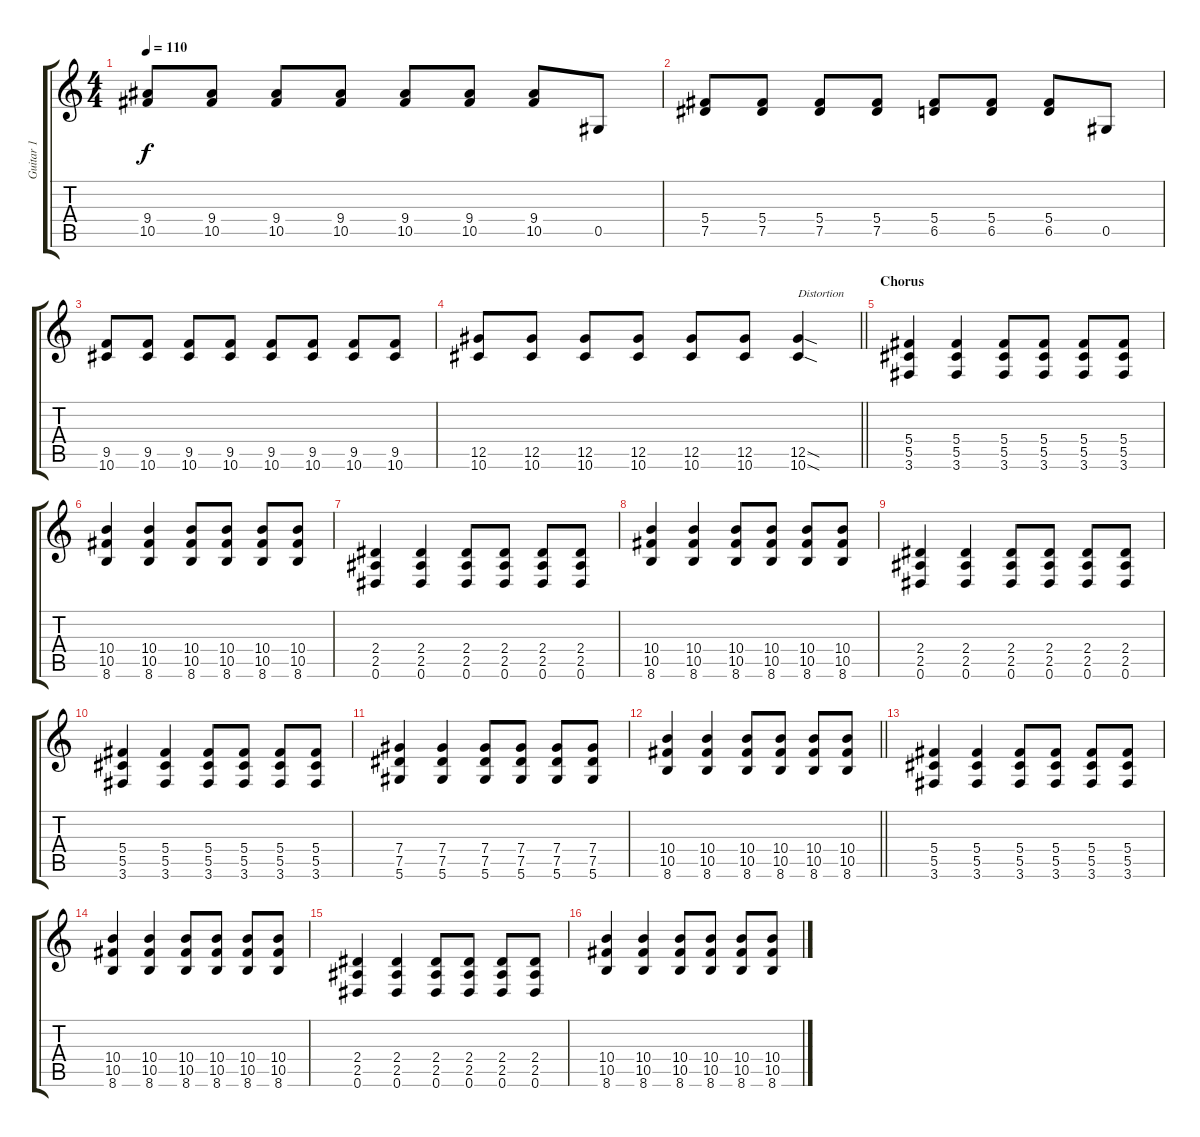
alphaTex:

\track ("Guitar 1" "Guitar 1") {instrument electricguitarmuted}
\staff {score tabs}
\tuning (Eb4 Bb3 Gb3 Db3 Ab2 Eb2) {hide}
\ts (4 4)
\tempo 110
\clef g2
\ks c
(9.4 10.5).8{dy f} (9.4 10.5).8 (9.4 10.5).8 (9.4 10.5).8 (9.4 10.5).8 (9.4 10.5).8 (9.4 10.5).8 0.5.8 |
(5.4 7.5).8 (5.4 7.5).8 (5.4 7.5).8 (5.4 7.5).8 (5.4 6.5).8 (5.4 6.5).8 (5.4 6.5).8 0.5.8 |
(9.5 10.6).8 (9.5 10.6).8 (9.5 10.6).8 (9.5 10.6).8 (9.5 10.6).8 (9.5 10.6).8 (9.5 10.6).8 (9.5 10.6).8 |
\barLineRight lightlight
(12.5 10.6).8 (12.5 10.6).8 (12.5 10.6).8 (12.5 10.6).8 (12.5 10.6).8 (12.5 10.6).8 (12.5{sod} 10.6{sod}).4{txt "Distortion" instrument distortionguitar} |
\section ("" "Chorus")
(5.4 5.5 3.6).4 (5.4 5.5 3.6).4 (5.4 5.5 3.6).8 (5.4 5.5 3.6).8 (5.4 5.5 3.6).8 (5.4 5.5 3.6).8 |
(10.4 10.5 8.6).4 (10.4 10.5 8.6).4 (10.4 10.5 8.6).8 (10.4 10.5 8.6).8 (10.4 10.5 8.6).8 (10.4 10.5 8.6).8 |
(2.4 2.5 0.6).4 (2.4 2.5 0.6).4 (2.4 2.5 0.6).8 (2.4 2.5 0.6).8 (2.4 2.5 0.6).8 (2.4 2.5 0.6).8 |
(10.4 10.5 8.6).4 (10.4 10.5 8.6).4 (10.4 10.5 8.6).8 (10.4 10.5 8.6).8 (10.4 10.5 8.6).8 (10.4 10.5 8.6).8 |
(2.4 2.5 0.6).4 (2.4 2.5 0.6).4 (2.4 2.5 0.6).8 (2.4 2.5 0.6).8 (2.4 2.5 0.6).8 (2.4 2.5 0.6).8 |
(5.4 5.5 3.6).4 (5.4 5.5 3.6).4 (5.4 5.5 3.6).8 (5.4 5.5 3.6).8 (5.4 5.5 3.6).8 (5.4 5.5 3.6).8 |
(7.4 7.5 5.6).4 (7.4 7.5 5.6).4 (7.4 7.5 5.6).8 (7.4 7.5 5.6).8 (7.4 7.5 5.6).8 (7.4 7.5 5.6).8 |
\barLineRight lightlight
(10.4 10.5 8.6).4 (10.4 10.5 8.6).4 (10.4 10.5 8.6).8 (10.4 10.5 8.6).8 (10.4 10.5 8.6).8 (10.4 10.5 8.6).8 |
(5.4 5.5 3.6).4 (5.4 5.5 3.6).4 (5.4 5.5 3.6).8 (5.4 5.5 3.6).8 (5.4 5.5 3.6).8 (5.4 5.5 3.6).8 |
(10.4 10.5 8.6).4 (10.4 10.5 8.6).4 (10.4 10.5 8.6).8 (10.4 10.5 8.6).8 (10.4 10.5 8.6).8 (10.4 10.5 8.6).8 |
(2.4 2.5 0.6).4 (2.4 2.5 0.6).4 (2.4 2.5 0.6).8 (2.4 2.5 0.6).8 (2.4 2.5 0.6).8 (2.4 2.5 0.6).8 |
(10.4 10.5 8.6).4 (10.4 10.5 8.6).4 (10.4 10.5 8.6).8 (10.4 10.5 8.6).8 (10.4 10.5 8.6).8 (10.4 10.5 8.6).8
